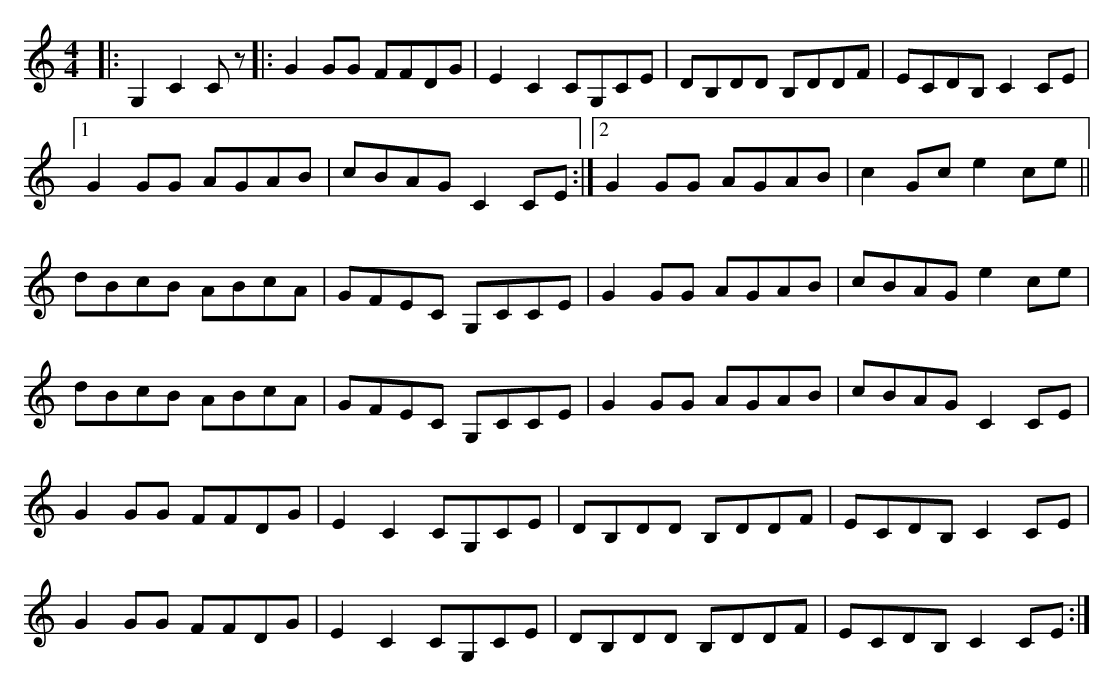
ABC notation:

X:1
M:4/4
K:C
|:G,2 C2Cz|:G2GG FFDG|E2C2 CG,CE|DB,DD B,DDF|ECDB, C2CE|
[1 G2GG AGAB|cBAG C2CE:|2 G2GG AGAB|c2Gc e2ce||
dBcB ABcA|GFEC G,CCE|G2GG AGAB|cBAG e2ce|
dBcB ABcA|GFEC G,CCE|G2GG AGAB|cBAG C2CE|
G2GG FFDG|E2C2 CG,CE|DB,DD B,DDF|ECDB, C2CE|
G2GG FFDG|E2C2 CG,CE|DB,DD B,DDF|ECDB, C2CE:|
